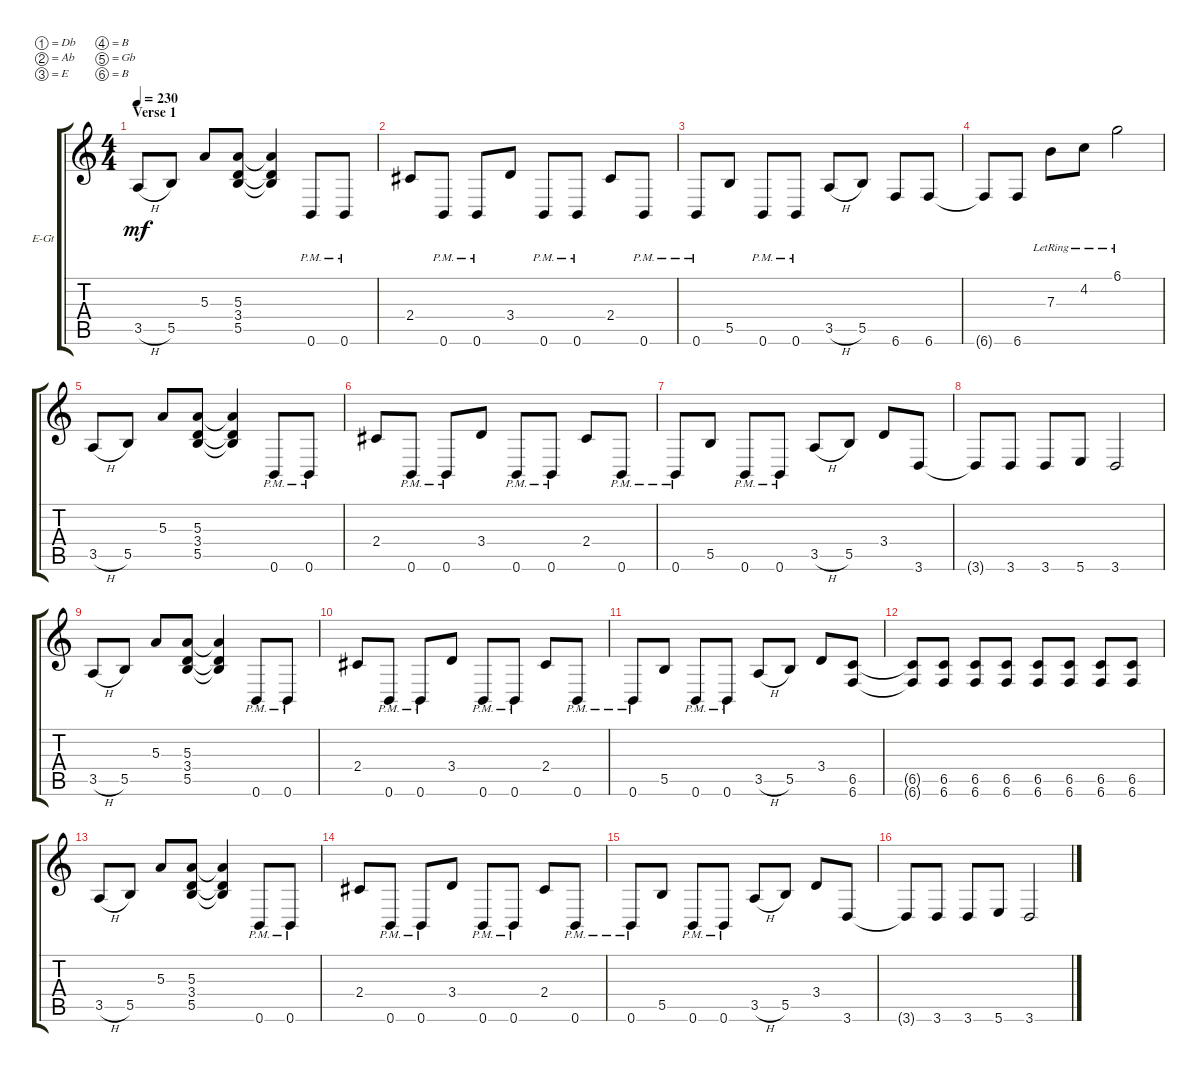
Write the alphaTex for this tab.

\bracketExtendMode groupsimilarinstruments
\firstSystemTrackNameOrientation horizontal
\otherSystemsTrackNameOrientation horizontal
\track ("Electric Guitar 1" "E-Gt") {instrument distortionguitar}
\staff {score tabs}
\tuning (Db4 Ab3 E3 B2 Gb2 B1)
\ts (4 4)
\section ("" "Verse 1")
\tempo 230
\clef g2
\ks c
3.5{h}.8{dy mf} 5.5.8 5.3.8 (3.4 5.3 5.5).8 (3.4{t} 5.3{t} 5.5{t}).4 0.6{pm}.8 0.6{pm}.8 |
2.4.8 0.6{pm}.8 0.6{pm}.8 3.4.8 0.6{pm}.8 0.6{pm}.8 2.4.8 0.6{pm}.8 |
0.6{pm}.8 5.5.8 0.6{pm}.8 0.6{pm}.8 3.5{h}.8 5.5.8 6.6.8 6.6.8 |
6.6{t}.8 6.6.8 7.3{lr}.8 4.2{lr}.8 6.1{lr}.2 |
3.5{h}.8 5.5.8 5.3.8 (3.4 5.3 5.5).8 (3.4{t} 5.3{t} 5.5{t}).4 0.6{pm}.8 0.6{pm}.8 |
2.4.8 0.6{pm}.8 0.6{pm}.8 3.4.8 0.6{pm}.8 0.6{pm}.8 2.4.8 0.6{pm}.8 |
0.6{pm}.8 5.5.8 0.6{pm}.8 0.6{pm}.8 3.5{h}.8 5.5.8 3.4.8 3.6.8 |
3.6{t}.8 3.6.8 3.6.8 5.6.8 3.6.2 |
3.5{h}.8 5.5.8 5.3.8 (3.4 5.3 5.5).8 (3.4{t} 5.3{t} 5.5{t}).4 0.6{pm}.8 0.6{pm}.8 |
2.4.8 0.6{pm}.8 0.6{pm}.8 3.4.8 0.6{pm}.8 0.6{pm}.8 2.4.8 0.6{pm}.8 |
0.6{pm}.8 5.5.8 0.6{pm}.8 0.6{pm}.8 3.5{h}.8 5.5.8 3.4.8 (6.5 6.6).8 |
(6.6{t} 6.5{t}).8 (6.6 6.5).8 (6.6 6.5).8 (6.5 6.6).8 (6.6 6.5).8 (6.5 6.6).8 (6.6 6.5).8 (6.5 6.6).8 |
3.5{h}.8 5.5.8 5.3.8 (3.4 5.3 5.5).8 (3.4{t} 5.3{t} 5.5{t}).4 0.6{pm}.8 0.6{pm}.8 |
2.4.8 0.6{pm}.8 0.6{pm}.8 3.4.8 0.6{pm}.8 0.6{pm}.8 2.4.8 0.6{pm}.8 |
0.6{pm}.8 5.5.8 0.6{pm}.8 0.6{pm}.8 3.5{h}.8 5.5.8 3.4.8 3.6.8 |
3.6{t}.8 3.6.8 3.6.8 5.6.8 3.6.2
